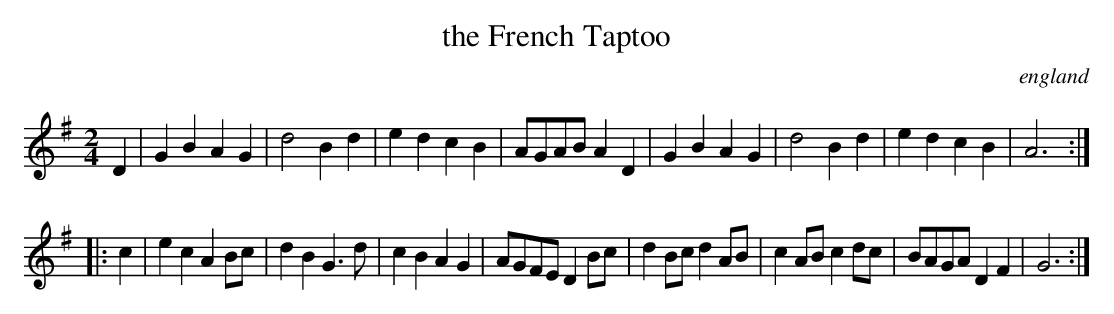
X:1
T:the French Taptoo
O:england
M:2/4
L:1/8
K:G
D2 |\
G2B2 A2G2 | d4 B2d2 | e2d2 c2B2 | AGAB A2D2 |\
G2B2 A2G2 | d4 B2d2 | e2d2 c2B2 | A6 :|
|:c2 | \
e2c2 A2Bc | d2B2 G3d | c2B2 A2G2 | AGFE D2Bc | \
d2Bc d2AB | c2AB c2dc | BAGA D2F2 | G6 :|
